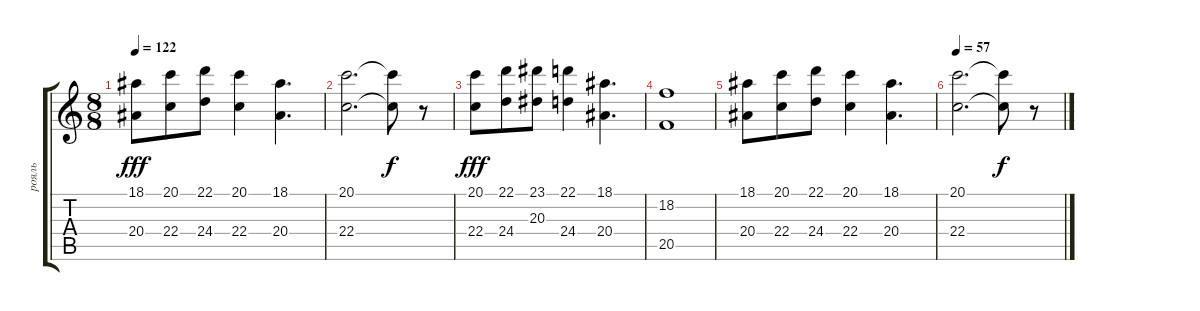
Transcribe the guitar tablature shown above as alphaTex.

\track ("рояль" "рояль") {instrument brightacousticpiano}
\staff {score tabs}
\tuning (E4 B3 G3 D3 A2 E2) {hide}
\ts (8 8)
\tempo 122
\clef g2
\ks c
(18.1 20.4).8{dy fff} (20.1 22.4).8 (22.1 24.4).8 (20.1 22.4).4 (18.1 20.4).4{d} |
(20.1 22.4).2{d} (20.1{t} 22.4{t}).8{dy f} r.8 |
(20.1 22.4).8{dy fff} (22.1 24.4).8 (23.1 20.3).8 (22.1 24.4).4 (18.1 20.4).4{d} |
(18.2 20.5).1 |
(18.1 20.4).8 (20.1 22.4).8 (22.1 24.4).8 (20.1 22.4).4 (18.1 20.4).4{d} |
\tempo 57
(20.1 22.4).2{d} (20.1{t} 22.4{t}).8{dy f} r.8
